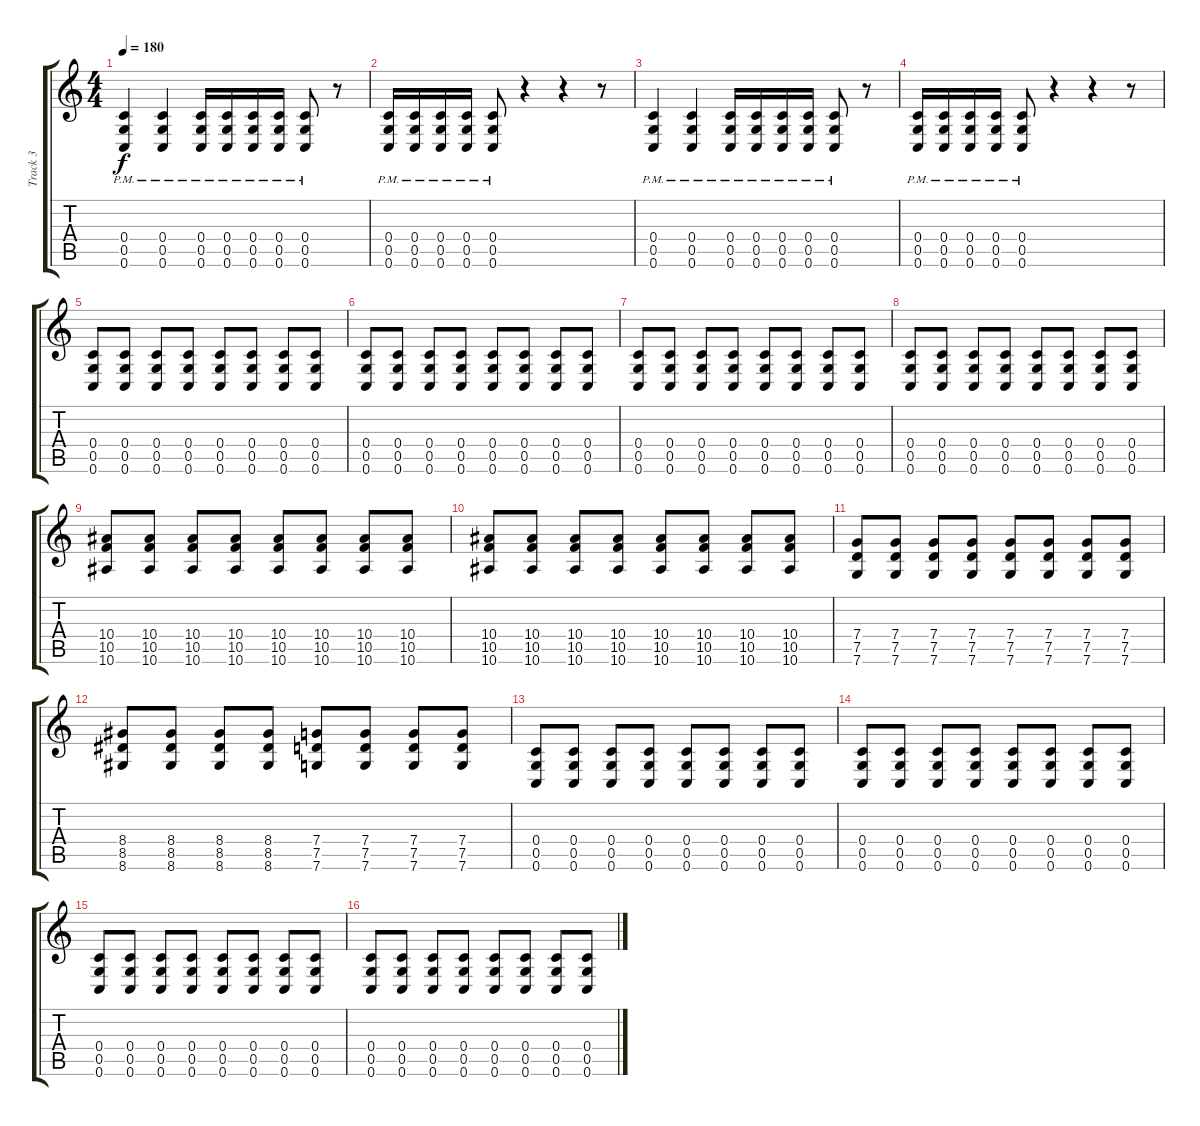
\track ("Track 3" "Track 3") {instrument distortionguitar}
\staff {score tabs}
\tuning (D4 A3 F3 C3 G2 C2) {hide}
\ts (4 4)
\tempo 180
\clef g2
\ks c
(0.4{pm} 0.5{pm} 0.6{pm}).4{dy f} (0.4{pm} 0.5{pm} 0.6{pm}).4 (0.4{pm} 0.5{pm} 0.6{pm}).16 (0.4{pm} 0.5{pm} 0.6{pm}).16 (0.4{pm} 0.5{pm} 0.6{pm}).16 (0.4{pm} 0.5{pm} 0.6{pm}).16 (0.4{pm} 0.5{pm} 0.6{pm}).8 r.8 |
(0.4{pm} 0.5{pm} 0.6{pm}).16 (0.4{pm} 0.5{pm} 0.6{pm}).16 (0.4{pm} 0.5{pm} 0.6{pm}).16 (0.4{pm} 0.5{pm} 0.6{pm}).16 (0.4{pm} 0.5{pm} 0.6{pm}).8 r.4 r.4 r.8 |
(0.4{pm} 0.5{pm} 0.6{pm}).4 (0.4{pm} 0.5{pm} 0.6{pm}).4 (0.4{pm} 0.5{pm} 0.6{pm}).16 (0.4{pm} 0.5{pm} 0.6{pm}).16 (0.4{pm} 0.5{pm} 0.6{pm}).16 (0.4{pm} 0.5{pm} 0.6{pm}).16 (0.4{pm} 0.5{pm} 0.6{pm}).8 r.8 |
(0.4{pm} 0.5{pm} 0.6{pm}).16 (0.4{pm} 0.5{pm} 0.6{pm}).16 (0.4{pm} 0.5{pm} 0.6{pm}).16 (0.4{pm} 0.5{pm} 0.6{pm}).16 (0.4{pm} 0.5{pm} 0.6{pm}).8 r.4 r.4 r.8 |
(0.4 0.5 0.6).8{volume 14} (0.4 0.5 0.6).8 (0.4 0.5 0.6).8 (0.4 0.5 0.6).8 (0.4 0.5 0.6).8 (0.4 0.5 0.6).8 (0.4 0.5 0.6).8 (0.4 0.5 0.6).8 |
(0.4 0.5 0.6).8 (0.4 0.5 0.6).8 (0.4 0.5 0.6).8 (0.4 0.5 0.6).8 (0.4 0.5 0.6).8 (0.4 0.5 0.6).8 (0.4 0.5 0.6).8 (0.4 0.5 0.6).8 |
(0.4 0.5 0.6).8 (0.4 0.5 0.6).8 (0.4 0.5 0.6).8 (0.4 0.5 0.6).8 (0.4 0.5 0.6).8 (0.4 0.5 0.6).8 (0.4 0.5 0.6).8 (0.4 0.5 0.6).8 |
(0.4 0.5 0.6).8 (0.4 0.5 0.6).8 (0.4 0.5 0.6).8 (0.4 0.5 0.6).8 (0.4 0.5 0.6).8 (0.4 0.5 0.6).8 (0.4 0.5 0.6).8 (0.4 0.5 0.6).8 |
(10.4 10.5 10.6).8 (10.4 10.5 10.6).8 (10.4 10.5 10.6).8 (10.4 10.5 10.6).8 (10.4 10.5 10.6).8 (10.4 10.5 10.6).8 (10.4 10.5 10.6).8 (10.4 10.5 10.6).8 |
(10.4 10.5 10.6).8 (10.4 10.5 10.6).8 (10.4 10.5 10.6).8 (10.4 10.5 10.6).8 (10.4 10.5 10.6).8 (10.4 10.5 10.6).8 (10.4 10.5 10.6).8 (10.4 10.5 10.6).8 |
(7.4 7.5 7.6).8 (7.4 7.5 7.6).8 (7.4 7.5 7.6).8 (7.4 7.5 7.6).8 (7.4 7.5 7.6).8 (7.4 7.5 7.6).8 (7.4 7.5 7.6).8 (7.4 7.5 7.6).8 |
(8.4 8.5 8.6).8 (8.4 8.5 8.6).8 (8.4 8.5 8.6).8 (8.4 8.5 8.6).8 (7.4 7.5 7.6).8 (7.4 7.5 7.6).8 (7.4 7.5 7.6).8 (7.4 7.5 7.6).8 |
(0.4 0.5 0.6).8 (0.4 0.5 0.6).8 (0.4 0.5 0.6).8 (0.4 0.5 0.6).8 (0.4 0.5 0.6).8 (0.4 0.5 0.6).8 (0.4 0.5 0.6).8 (0.4 0.5 0.6).8 |
(0.4 0.5 0.6).8 (0.4 0.5 0.6).8 (0.4 0.5 0.6).8 (0.4 0.5 0.6).8 (0.4 0.5 0.6).8 (0.4 0.5 0.6).8 (0.4 0.5 0.6).8 (0.4 0.5 0.6).8 |
(0.4 0.5 0.6).8 (0.4 0.5 0.6).8 (0.4 0.5 0.6).8 (0.4 0.5 0.6).8 (0.4 0.5 0.6).8 (0.4 0.5 0.6).8 (0.4 0.5 0.6).8 (0.4 0.5 0.6).8 |
(0.4 0.5 0.6).8 (0.4 0.5 0.6).8 (0.4 0.5 0.6).8 (0.4 0.5 0.6).8 (0.4 0.5 0.6).8 (0.4 0.5 0.6).8 (0.4 0.5 0.6).8 (0.4 0.5 0.6).8
